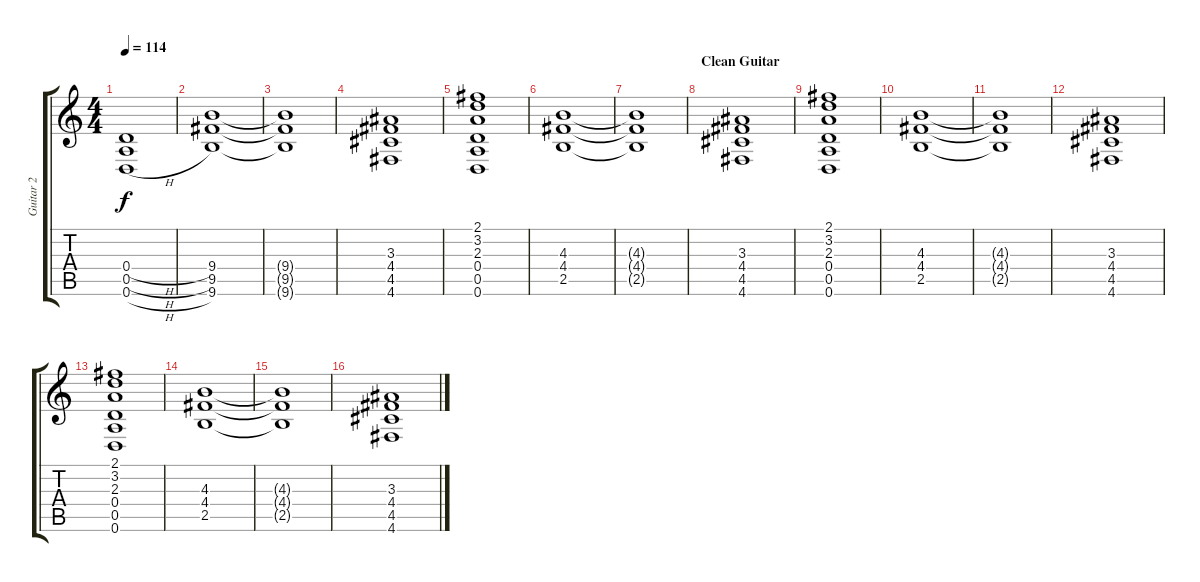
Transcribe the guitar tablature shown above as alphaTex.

\track ("Guitar 2" "Guitar 2") {instrument distortionguitar}
\staff {score tabs}
\tuning (E4 B3 G3 D3 A2 D2) {hide}
\ts (4 4)
\tempo 114
\clef g2
\ks c
(0.4{h} 0.5{h} 0.6{h}).1{dy f} |
(9.4 9.5 9.6).1 |
(9.4{t} 9.5{t} 9.6{t}).1 |
(3.3 4.4 4.5 4.6).1{volume 8 instrument electricguitarjazz} |
(2.1 3.2 2.3 0.4 0.5 0.6).1 |
(4.3 4.4 2.5).1 |
(4.3{t} 4.4{t} 2.5{t}).1 |
\section ("" "Clean Guitar")
(3.3 4.4 4.5 4.6).1 |
(2.1 3.2 2.3 0.4 0.5 0.6).1 |
(4.3 4.4 2.5).1 |
(4.3{t} 4.4{t} 2.5{t}).1 |
(3.3 4.4 4.5 4.6).1 |
(2.1 3.2 2.3 0.4 0.5 0.6).1 |
(4.3 4.4 2.5).1 |
(4.3{t} 4.4{t} 2.5{t}).1 |
(3.3 4.4 4.5 4.6).1
